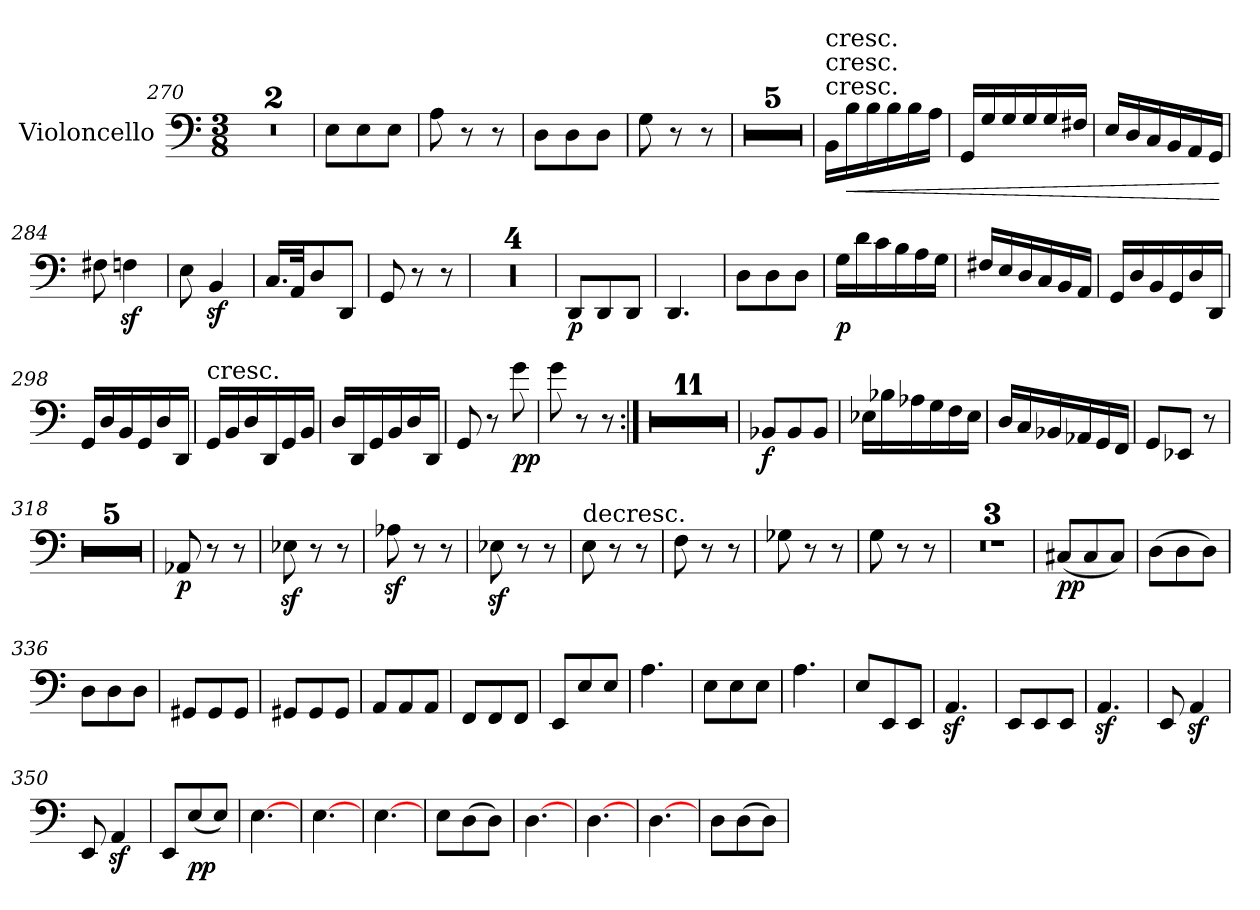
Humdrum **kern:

**kern	**dynam
*part1	*part1
*staff1	*staff1
*I"Violoncello	*
*I'Vc	*
*clefF4	*
*k[]	*
*C:	*
*M3/8	*
=270	=270
4.r	.
=271	=271
4.r	.
=272	=272
8E\L	.
8E\	.
8E\J	.
=273	=273
8A	.
8r	.
8r	.
=274	=274
8D\L	.
8D\	.
8D\J	.
=275	=275
8G	.
8r	.
8r	.
=276	=276
4.r	.
=277	=277
4.r	.
=278	=278
4.r	.
=279	=279
4.r	.
=280	=280
4.r	.
=281	=281
!LO:TX:t=cresc.	!
!LO:TX:a:t=cresc.	!
!LO:TX:a:t=cresc.	!
16BB\LL	.
!	!LO:HP:b
16B\	<
16B\	.
16B\	.
16B\	.
16A\JJ	.
=282	=282
16GG/LL	.
16G/	.
16G/	.
16G/	.
16G/	.
16F#X/JJ	.
=283	=283
16E/LL	.
16D/	.
16C/	.
16BB/	.
16AA/	.
16GG/JJ	.
.	[
=284	=284
8F#X	.
4Fnz	.
=285	=285
8E	.
4BBz	.
=286	=286
16.C/LL	.
32AA/Jk	.
8D/	.
8DD/J	.
=287	=287
8GG	.
8r	.
8r	.
=288	=288
4.r	.
=289	=289
4.r	.
=290	=290
4.r	.
=291	=291
4.r	.
=292	=292
8DD/L	p
8DD/	.
8DD/J	.
=293	=293
4.DD	.
=294	=294
8D\L	.
8D\	.
8D\J	.
=295	=295
16G\LL	p
16d\	.
16c\	.
16B\	.
16A\	.
16G\JJ	.
=296	=296
16F#X/LL	.
16E/	.
16D/	.
16C/	.
16BB/	.
16AA/JJ	.
=297	=297
16GG/LL	.
16D/	.
16BB/	.
16GG/	.
16D/	.
16DD/JJ	.
=298	=298
16GG/LL	.
16D/	.
16BB/	.
16GG/	.
16D/	.
16DD/JJ	.
=299	=299
!LO:TX:a:t=cresc.	!
16GG/LL	.
16BB/	.
16D/	.
16DD/	.
16GG/	.
16BB/JJ	.
=300	=300
16D/LL	.
16DD/	.
16GG/	.
16BB/	.
16D/	.
16DD/JJ	.
=301	=301
8GG	.
8r	.
8g	pp
=302	=302
8g	.
8r	.
8r	.
=303:|!	=303:|!
4.r	.
=304	=304
4.r	.
=305	=305
4.r	.
=306	=306
4.r	.
=307	=307
4.r	.
=308	=308
4.r	.
=309	=309
4.r	.
=310	=310
4.r	.
=311	=311
4.r	.
=312	=312
4.r	.
=313	=313
4.r	.
=314	=314
8BB-X/L	f
8BB-/	.
8BB-/J	.
=315	=315
16E-X\LL	.
16B-X\	.
16A-X\	.
16G\	.
16F\	.
16E-\JJ	.
=316	=316
16D/LL	.
16C/	.
16BB-X/	.
16AA-X/	.
16GG/	.
16FF/JJ	.
=317	=317
8GG/L	.
8EE-X/J	.
8r	.
=318	=318
4.r	.
=319	=319
4.r	.
=320	=320
4.r	.
=321	=321
4.r	.
=322	=322
4.r	.
=323	=323
8AA-X	p
8r	.
8r	.
=324	=324
8E-Xz	.
8r	.
8r	.
=325	=325
8A-Xz	.
8r	.
8r	.
=326	=326
8E-Xz	.
8r	.
8r	.
=327	=327
!LO:TX:a:t=decresc.	!
8E	.
8r	.
8r	.
=328	=328
8F	.
8r	.
8r	.
=329	=329
8G-X	.
8r	.
8r	.
=330	=330
8G	.
8r	.
8r	.
=331	=331
4.r	.
=332	=332
4.r	.
=333	=333
4.r	.
=334	=334
(8C#X/L	pp
8C#/	.
8C#/J)	.
=335	=335
(8D\L	.
8D\	.
8D\J)	.
=336	=336
8D\L	.
8D\	.
8D\J	.
=337	=337
8GG#X/L	.
8GG#/	.
8GG#/J	.
=338	=338
8GG#X/L	.
8GG#/	.
8GG#/J	.
=339	=339
8AA/L	.
8AA/	.
8AA/J	.
=340	=340
8FF/L	.
8FF/	.
8FF/J	.
=341	=341
8EE/L	.
8E/	.
8E/J	.
=342	=342
4.A	.
=343	=343
8E\L	.
8E\	.
8E\J	.
=344	=344
4.A	.
=345	=345
8E/L	.
8EE/	.
8EE/J	.
=346	=346
4.AAz	.
=347	=347
8EE/L	.
8EE/	.
8EE/J	.
=348	=348
4.AAz	.
=349	=349
8EE	.
4AAz	.
=350	=350
8EE	.
4AAz	.
=351	=351
8EE/L	.
(8E/	pp
8E/J)	.
=352	=352
[4.E	.
=353	=353
[4.E	.
=354	=354
[4.E	.
=355	=355
8E\L	.
(8D\	.
8D\J)	.
=356	=356
[4.D	.
=357	=357
[4.D	.
=358	=358
[4.D	.
=359	=359
8D\L	.
(8D\	.
8D\J)	.
=	=
*-	*-
